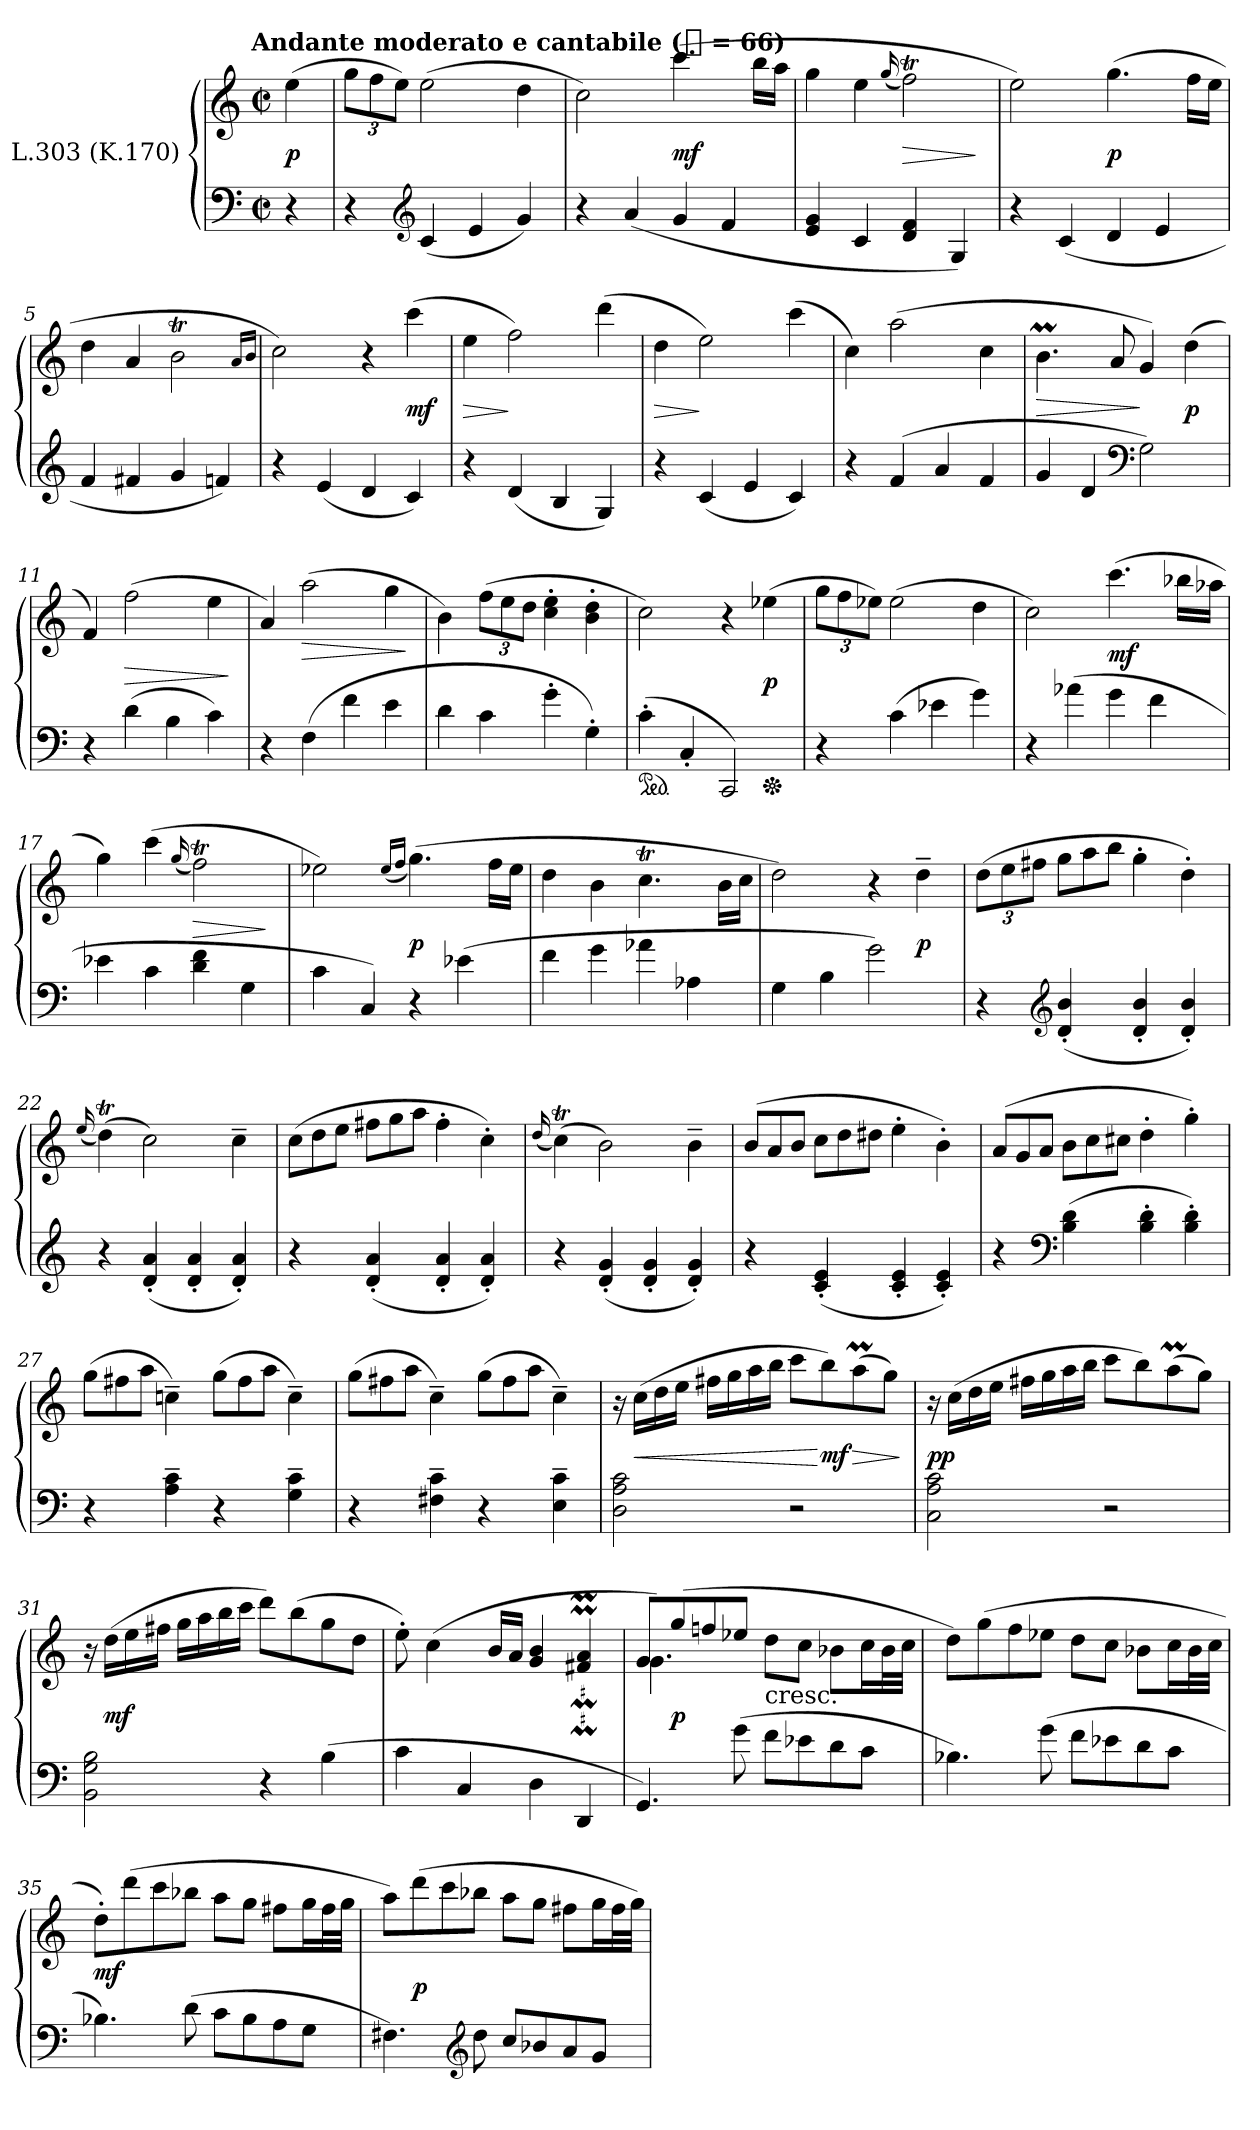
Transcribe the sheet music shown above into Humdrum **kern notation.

**kern	**kern	**dynam
*part1	*part1	*part1
*staff2	*staff1	*staff1/2
*I"L.303 (K.170)	*	*
*clefF4	*clefG2	*
*k[]	*k[]	*
*C:	*C:	*
!!LO:TX:omd:t=Andante moderato e cantabile ([half] = 66)
*M2/2	*M2/2	*
*met(c|)	*met(c|)	*
*MM132	*MM132	*
=	=	=
4r	(4ee	p
=1	=1	=1
4r	12ggL	.
.	12ff	.
.	12eeJ)	.
*clefG2	*	*
(4c	(2ee	.
4e	.	.
4g)	4dd	.
=2	=2	=2
4r	2cc)	.
(4a	.	.
4g	(4.ccc	mf
4f	.	.
.	16bbLL	.
.	16aaJJ	.
=3	=3	=3
4e 4g	4gg	.
4c	4ee	.
.	(16qqgg	.
4d 4f	2ffT)	>
4G)	.	.
.	.	]
=4	=4	=4
4r	2ee)	.
(4c	.	.
4d	(4.gg	p
4e	.	.
.	16ffLL	.
.	16eeJJ	.
!!LO:LB:g=z
=5	=5	=5
4f	4dd	.
4f#X	4a	.
4g	2bt	.
4fn)	.	.
.	16qaLL	.
.	16qbJJ	.
=6	=6	=6
4r	2cc)	.
(4e	.	.
4d	4r	.
4c)	(4ccc	mf
=7	=7	=7
4r	4ee	>
(4d	2ff)	]
4B	.	.
4G)	(4ddd	.
=8	=8	=8
4r	4dd	>
(4c	2ee)	]
4e	.	.
4c)	(4ccc	.
=9	=9	=9
4r	4cc)	.
(<4f	(2aa	.
4a	.	.
4f	4cc	.
!!LO:LB:g=z
=10	=10	=10
4g	4.bm	>
4d	.	.
.	8a	.
*clefF4	*	*
2G)	4g)	]
.	(4dd	p
=11	=11	=11
4r	4f)	.
(4d	(2ff	>
4B	.	.
4c)	4ee	.
.	.	]
=12	=12	=12
4r	4a)	.
(4F	(2aa	>
4f	.	.
4e	4gg	.
.	.	]
=13	=13	=13
4d	4b)	.
4c	(12ffL	.
.	12ee	.
.	12ddJ	.
4g'	4cc' 4ee'	.
4G')	4b' 4dd'	.
=14	=14	=14
*ped	*	*
(4c'	2cc)	.
4C'	.	.
2CC)	4r	.
*Xped	*	*
.	(4ee-X	p
!!LO:LB:g=z
=15	=15	=15
4r	12ggL	.
.	12ff	.
.	12ee-XJ)	.
(4c	(2ee-	.
4e-X	.	.
4g)	4dd	.
=16	=16	=16
4r	2cc)	.
(4a-X	.	.
4g	(4.ccc	mf
4f	.	.
.	16bb-XLL	.
.	16aa-XJJ	.
=17	=17	=17
4e-X	4gg)	.
4c	(4ccc	.
.	(16qqgg	.
4d 4f	2ffT)	>
4G	.	.
.	.	]
=18	=18	=18
4c	2ee-X)	.
4C)	.	.
.	(16qee-LL	.
.	16qffJJ	.
4r	(4.gg)	p
(4e-X	.	.
.	16ffLL	.
.	16ee-JJ	.
=19	=19	=19
4f	4dd	.
4g	4b	.
4a-X	4.ccT	.
4A-X	.	.
.	16bLL	.
.	16ccJJ	.
!!LO:LB:g=z
=20	=20	=20
4G	2dd)	.
4B	.	.
2g)	4r	.
.	4dd~	p
=21	=21	=21
4r	(12ddL	.
.	12ee	.
.	12ff#XJ	.
*clefG2	*	*
*	*Xtuplet	*
(4d' 4b'	12ggL	.
.	12aa	.
.	12bbJ	.
4d' 4b'	4gg'	.
4d' 4b')	4dd')	.
=22	=22	=22
.	(16qqee	.
4r	(4ddT)	.
(4d' 4a'	2cc)	.
4d' 4a'	.	.
4d' 4a')	4cc~	.
=23	=23	=23
4r	(12ccL	.
.	12dd	.
.	12eeJ	.
(4d' 4a'	12ff#XL	.
.	12gg	.
.	12aaJ	.
4d' 4a'	4ff#'	.
4d' 4a')	4cc')	.
!!LO:LB:g=z
=24	=24	=24
.	(16qqdd	.
4r	(4ccT)	.
(4d' 4g'	2b)	.
4d' 4g'	.	.
4d' 4g')	4b~	.
=25	=25	=25
4r	(12bL	.
.	12a	.
.	12bJ	.
(4c' 4e'	12ccL	.
.	12dd	.
.	12dd#XJ	.
4c' 4e'	4ee'	.
4c' 4e')	4b')	.
=26	=26	=26
4r	(12aL	.
.	12g	.
.	12aJ	.
*clefF4	*	*
(4B 4d	12bL	.
.	12cc	.
.	12cc#XJ	.
4B' 4d'	4dd'	.
4B' 4d')	4gg')	.
=27	=27	=27
4r	(12ggL	.
.	12ff#X	.
.	12aaJ	.
4A~ 4c~	4ccn~)	.
4r	(12ggL	.
.	12ff#	.
.	12aaJ	.
4G~ 4c~	4cc~)	.
!!LO:LB:g=z
=28	=28	=28
4r	(12ggL	.
.	12ff#X	.
.	12aaJ	.
4F#X~ 4c~	4cc~)	.
4r	(12ggL	.
.	12ff#	.
.	12aaJ	.
4E~ 4c~	4cc~)	.
=29	=29	=29
2D 2A 2c	16r	.
.	(16ccLL	<
.	16dd	.
.	16eeJJ	.
.	16ff#XLL	.
.	16gg	.
.	16aa	.
.	16bbJJ	.
2r	8cccL	.
.	8bb)	[ mf
.	(8aaM	>
.	8ggJ)	.
.	.	]
=30	=30	=30
2C 2A 2c	16r	pp
.	(16ccLL	.
.	16dd	.
.	16eeJJ	.
.	16ff#XLL	.
.	16gg	.
.	16aa	.
.	16bbJJ	.
2r	8cccL	.
.	8bb)	.
.	(8aaM	.
.	8ggJ)	.
!!LO:LB:g=z
=31	=31	=31
2BB 2G 2B	16r	.
.	(16ddLL	mf
.	16ee	.
.	16ff#XJJ	.
.	16ggLL	.
.	16aa	.
.	16bb	.
.	16cccJJ	.
4r	8dddL)	.
.	(8bb	.
(<4B	8gg	.
.	8ddJ	.
=32	=32	=32
4c	8ee')	.
.	(4cc	.
4C	.	.
.	16bLL	.
.	16aJJ	.
4D	4g 4b	.
4DD	4f#XM 4aM	.
=33	=33	=33
*	*^	*
4.GG)	8gL	4.g)	.
.	(8gg	.	p
.	8ffn	.	.
(8g	8ee-XJ	8ryy	.
!	!LO:TX:c:t=cresc.	!	!
8fL	2ryy	8ddL	.
8e-X	.	8ccJ	.
8d	.	8b-XL	.
8cJ	.	16ccL	.
.	.	32b-L	.
.	.	32ccJJJ	.
*	*v	*v	*
!!LO:LB:g=z
=34	=34	=34
4.B-X)	8ddL)	.
.	(8gg	.
.	8ff	.
(8g	8ee-XJ	.
8fL	8ddL	.
8e-X	8ccJ	.
8d	8b-XL	.
8cJ	16ccL	.
.	32b-L	.
.	32ccJJJ	.
=35	=35	=35
4.B-X)	8dd'L)	mf
.	(8ddd	.
.	8ccc	.
(8d	8bb-XJ	.
8cL	8aaL	.
8B-	8ggJ	.
8A	8ff#XL	.
8GJ	16ggL	.
.	32ff#L	.
.	32ggJJJ	.
=36	=36	=36
4.F#X)	8aaL)	.
.	(8ddd	p
.	8ccc	.
*clefG2	*	*
8dd	8bb-XJ	.
8ccL	8aaL	.
8b-X	8ggJ	.
8a	8ff#XL	.
8gJ	16ggL	.
.	32ff#L	.
.	32ggJJJ)	.
=	=	=
*-	*-	*-
